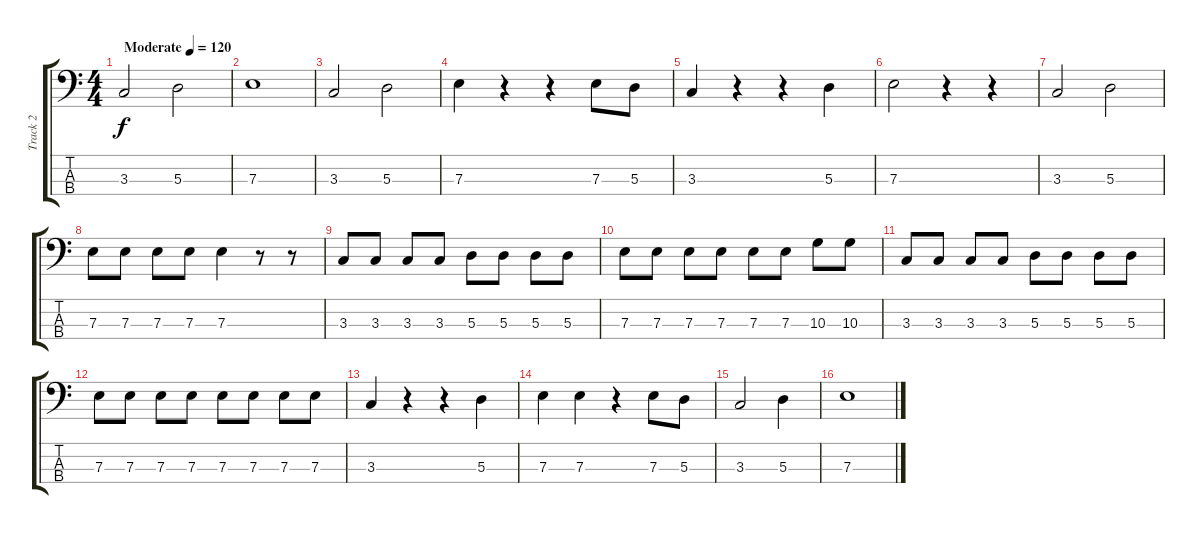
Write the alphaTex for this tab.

\track ("Track 2" "Track 2") {instrument electricbassfinger}
\staff {score tabs}
\tuning (G2 D2 A1 E1) {hide}
\ts (4 4)
\tempo (120 "Moderate")
\clef f4
\ks c
3.3.2{dy f instrument electricbassfinger} 5.3.2 |
7.3.1 |
3.3.2 5.3.2 |
7.3.4 r.4 r.4 7.3.8 5.3.8 |
3.3.4 r.4 r.4 5.3.4 |
7.3.2 r.4 r.4 |
3.3.2 5.3.2 |
7.3.8 7.3.8 7.3.8 7.3.8 7.3.4 r.8 r.8 |
3.3.8 3.3.8 3.3.8 3.3.8 5.3.8 5.3.8 5.3.8 5.3.8 |
7.3.8 7.3.8 7.3.8 7.3.8 7.3.8 7.3.8 10.3.8 10.3.8 |
3.3.8 3.3.8 3.3.8 3.3.8 5.3.8 5.3.8 5.3.8 5.3.8 |
7.3.8 7.3.8 7.3.8 7.3.8 7.3.8 7.3.8 7.3.8 7.3.8 |
3.3.4 r.4 r.4 5.3.4 |
7.3.4 7.3.4 r.4 7.3.8 5.3.8 |
3.3.2 5.3.4 |
7.3.1
